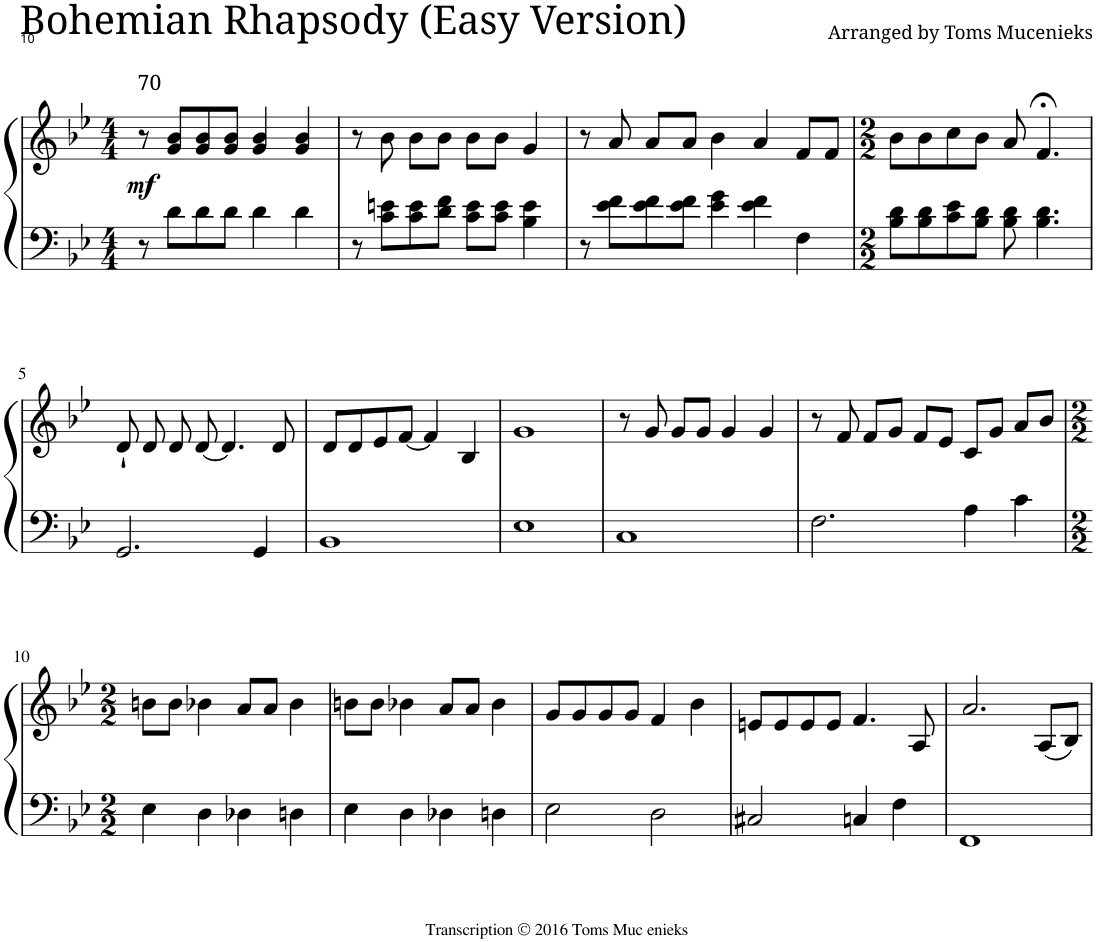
**kern	**kern	**dynam
*part1	*part1	*part1
*staff2	*staff1	*staff1/2
*clefF4	*clefG2	*
*k[b-e-]	*k[b-e-]	*
*M4/4	*M4/4	*
=1	=1	=1
!	!LO:TX:a:t=70	!
!	!	!LO:DY:b
8r	8r	mf
8d\L	8g/ 8b-/L	.
8d\	8g/ 8b-/	.
8d\J	8g/ 8b-/J	.
4d\	4g/ 4b-/	.
4d\	4g/ 4b-/	.
=2	=2	=2
8r	8r	.
8c\ 8en\L	8b-\	.
8c\ 8e\	8b-\L	.
8d\ 8f\J	8b-\J	.
8c\ 8e\L	8b-\L	.
8c\ 8e\J	8b-\J	.
4B-\ 4e\	4g/	.
=3	=3	=3
8r	8r	.
8e-\ 8f\L	8a/	.
8e-\ 8f\	8a/L	.
8e-\ 8f\J	8a/J	.
4e-\ 4g\	4b-\	.
4e-\ 4f\	4a/	.
4F\	8f/L	.
.	8f/J	.
=4	=4	=4
*M2/2	*M2/2	*
8B-\ 8d\L	8b-\L	.
8B-\ 8d\	8b-\	.
8c\ 8e-\	8cc\	.
8B-\ 8d\J	8b-\J	.
8B-\ 8d\	8a/	.
4.B-\ 4.d\	4.f;</	.
!!LO:LB:g=z
=5	=5	=5
2.GG/	8d`/	.
.	8d/	.
.	8d/	.
.	[<8d/	.
.	4.d/]	.
4GG/	.	.
.	8d/	.
=6	=6	=6
1BB-	8d/L	.
.	8d/	.
.	8e-/	.
.	[<8f/J	.
.	4f/]	.
.	4B-/	.
=7	=7	=7
1E-	1g	.
=8	=8	=8
1C	8r	.
.	8g/	.
.	8g/L	.
.	8g/J	.
.	4g/	.
.	4g/	.
=9	=9	=9
2.F\	8r	.
.	8f/	.
.	8f/L	.
.	8g/J	.
.	8f/L	.
.	8e-/J	.
4A\	8c/L	.
.	8g/J	.
4c\	8a/L	.
.	8b-/J	.
!!LO:LB:g=z
=10	=10	=10
*M2/2	*M2/2	*
4E-\	8bn\L	.
.	8b\J	.
4D\	4b-X\	.
4D-X\	8a/L	.
.	8a/J	.
4Dn\	4b-\	.
=11	=11	=11
4E-\	8bn\L	.
.	8b\J	.
4D\	4b-X\	.
4D-X\	8a/L	.
.	8a/J	.
4Dn\	4b-\	.
=12	=12	=12
2E-\	8g/L	.
.	8g/	.
.	8g/	.
.	8g/J	.
2D\	4f/	.
.	4b-\	.
=13	=13	=13
2C#X/	8en/L	.
.	8e/	.
.	8e/	.
.	8e/J	.
4Cn/	4.f/	.
4F\	.	.
.	8A/	.
=14	=14	=14
1FF	2.a/	.
.	(<8A/L	.
.	8B-/J)	.
=	=	=
*-	*-	*-
